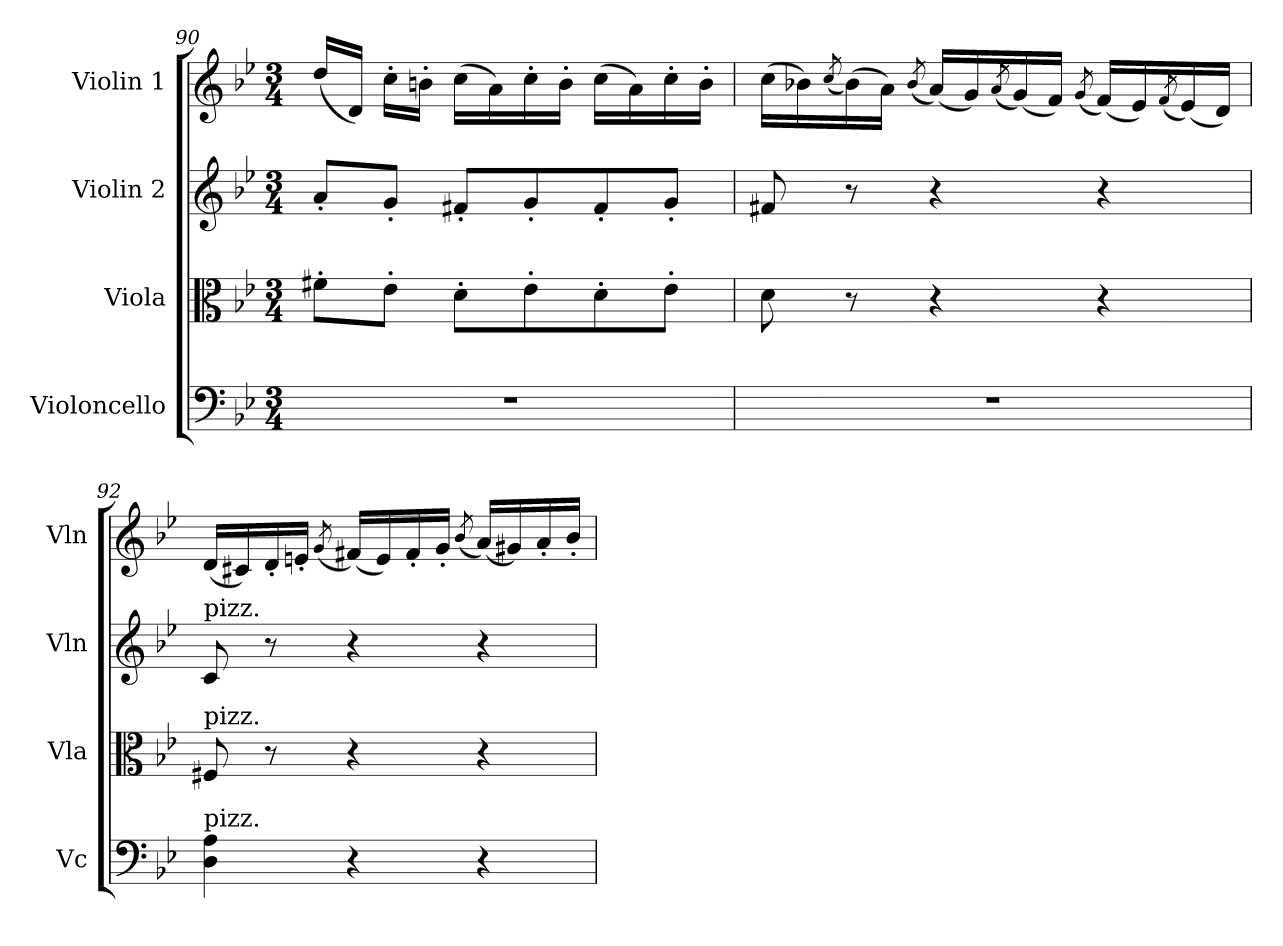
**kern	**kern	**kern	**kern	**dynam
*part4	*part3	*part2	*part1	*part1
*staff4	*staff3	*staff2	*staff1	*staff1
*I"Violoncello	*I"Viola	*I"Violin 2	*I"Violin 1	*
*I'Vc	*I'Vla	*I'Vln	*I'Vln	*
*clefF4	*clefC3	*clefG2	*clefG2	*
*k[b-e-]	*k[b-e-]	*k[b-e-]	*k[b-e-]	*
*M3/4	*M3/4	*M3/4	*M3/4	*
=90	=90	=90	=90	=90
2.r	8f#X'\L	8a'/L	(16dd/LL	.
.	.	.	16d/JJ)	.
.	8e-'\J	8g'/J	16cc'\LL	.
.	.	.	16bn'\JJ	.
.	8d'\L	8f#X'/L	(16cc\LL	.
.	.	.	16a\)	.
.	8e-'\	8g'/	16cc'\	.
.	.	.	16b'\JJ	.
.	8d'\	8f#'/	(16cc\LL	.
.	.	.	16a\)	.
.	8e-'\J	8g'/J	16cc'\	.
.	.	.	16b'\JJ	.
!!LO:PB:g=z
=91	=91	=91	=91	=91
2.r	8d\	8f#X/	(16cc\LL	.
.	.	.	16b-X\)	.
.	.	.	(8qcc/	.
.	8r	8r	(16b-\)	.
.	.	.	16a\JJ)	.
.	.	.	(8qb-/	.
.	4r	4r	(16a/LL)	.
.	.	.	16g/)	.
.	.	.	(8qa/	.
.	.	.	(16g/)	.
.	.	.	16f/JJ)	.
.	.	.	(8qg/	.
.	4r	4r	(16f/LL)	.
.	.	.	16e-/)	.
.	.	.	(8qf/	.
.	.	.	(16e-/)	.
.	.	.	16d/JJ)	.
!!LO:LB:g=z
=92	=92	=92	=92	=92
!	!	!LO:TX:a:t=pizz.	!	!
!	!LO:TX:a:t=pizz.	!	!	!
!LO:TX:a:t=pizz.	!	!	!	!
!	!	!	!	!LO:DY:b
!	!	!	!	!LO:DY:n=1:b
4D\ 4A\	8F#X/	8c/	(16d/LL	other-dynamics pp
.	.	.	16c#X/)	.
.	8r	8r	16d'/	.
.	.	.	16en'/JJ	.
.	.	.	(8qg/	.
4r	4r	4r	(16f#X/LL)	.
.	.	.	16e/)	.
.	.	.	16f#'/	.
.	.	.	16g'/JJ	.
.	.	.	(8qb-/	.
4r	4r	4r	(16a/LL)	.
.	.	.	16g#X/)	.
.	.	.	16a'/	.
.	.	.	16b-'/JJ	.
=	=	=	=	=
*-	*-	*-	*-	*-
